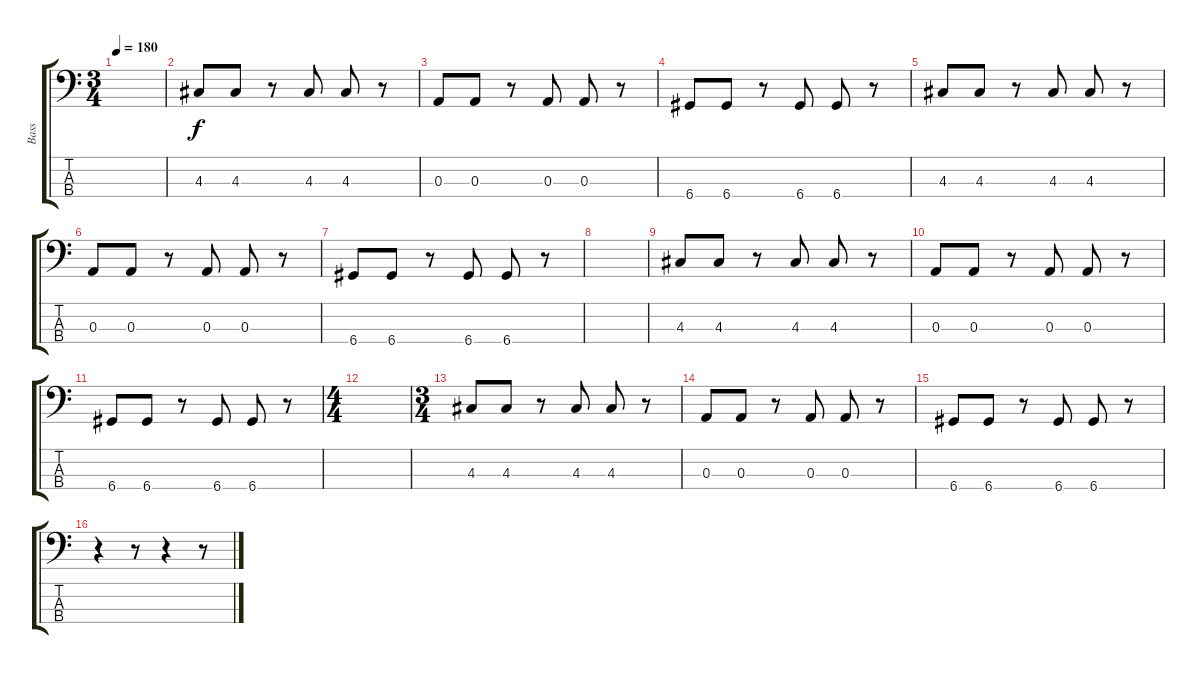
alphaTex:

\track ("Bass" "Bass") {instrument electricbassfinger}
\staff {score tabs}
\tuning (G2 D2 A1 D1) {hide}
\ts (3 4)
\tempo 180
\clef f4
\ks c
|
4.3.8 4.3.8 r.8 4.3.8 4.3.8 r.8 |
0.3.8 0.3.8 r.8 0.3.8 0.3.8 r.8 |
6.4.8 6.4.8 r.8 6.4.8 6.4.8 r.8 |
4.3.8 4.3.8 r.8 4.3.8 4.3.8 r.8 |
0.3.8 0.3.8 r.8 0.3.8 0.3.8 r.8 |
6.4.8 6.4.8 r.8 6.4.8 6.4.8 r.8 |
|
4.3.8 4.3.8 r.8 4.3.8 4.3.8 r.8 |
0.3.8 0.3.8 r.8 0.3.8 0.3.8 r.8 |
6.4.8 6.4.8 r.8 6.4.8 6.4.8 r.8 |
\ts (4 4)
|
\ts (3 4)
4.3.8 4.3.8 r.8 4.3.8 4.3.8 r.8 |
0.3.8 0.3.8 r.8 0.3.8 0.3.8 r.8 |
6.4.8 6.4.8 r.8 6.4.8 6.4.8 r.8 |
r.4 r.8 r.4 r.8
